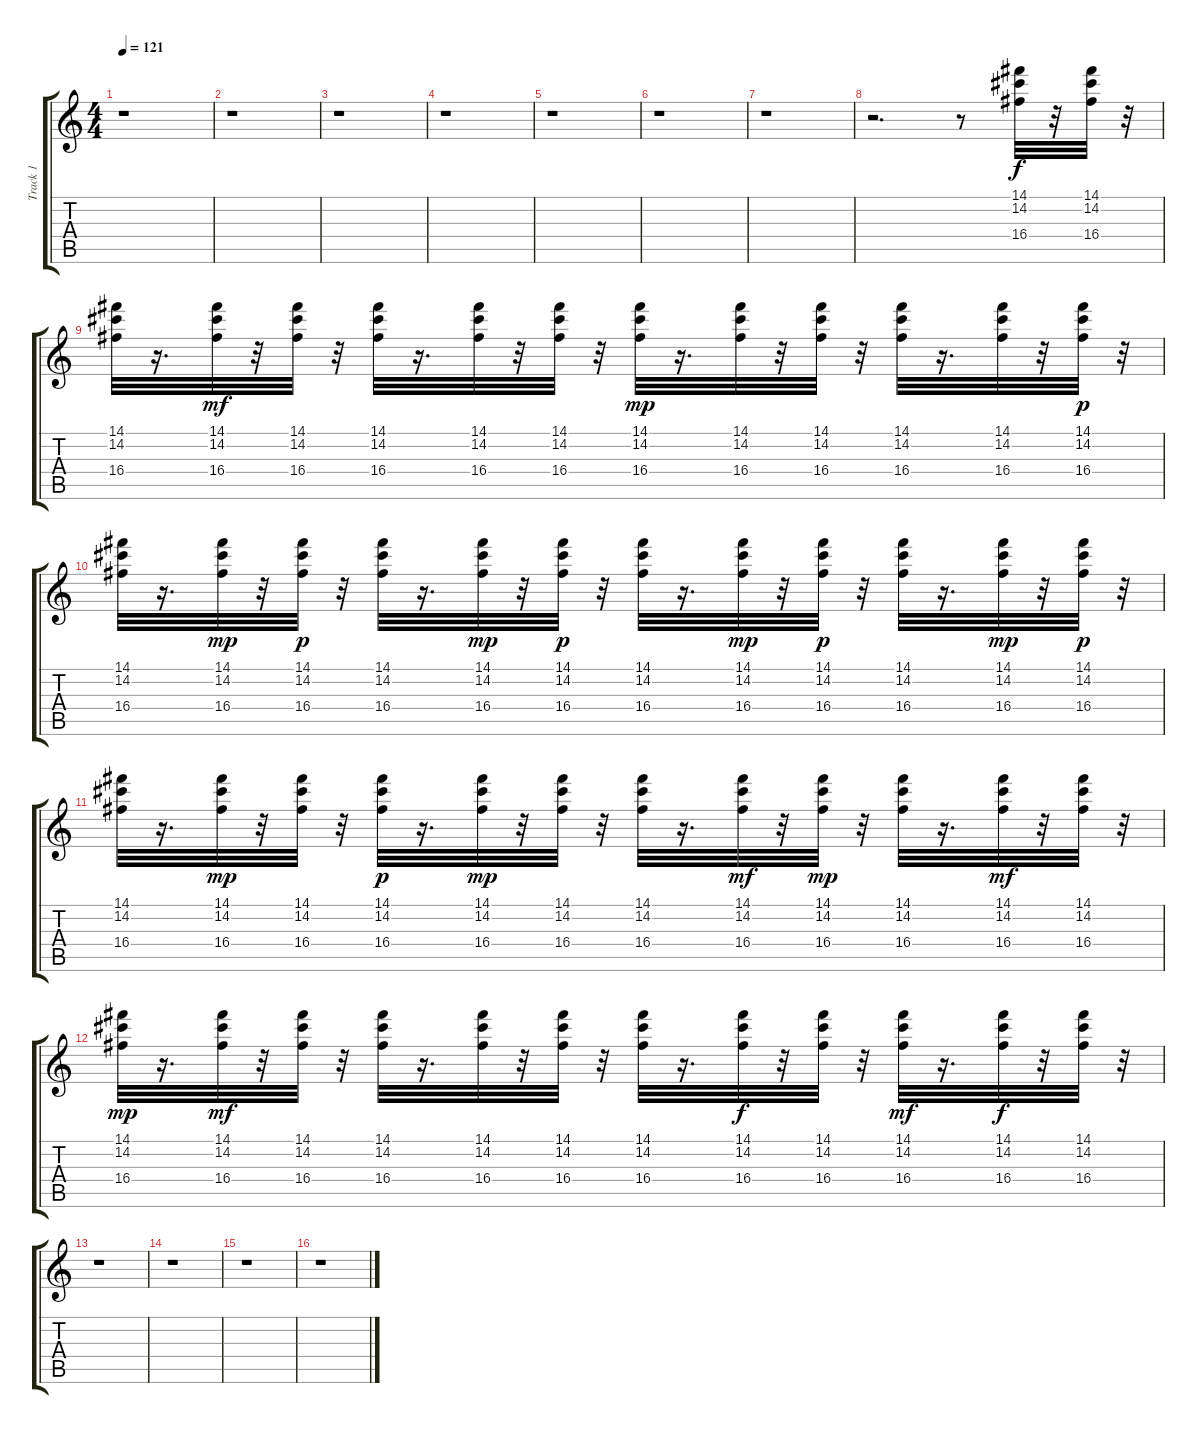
\track ("Track 1" "Track 1") {instrument electricguitarclean}
\staff {score tabs}
\tuning (E4 B3 G3 D3 A2 E2) {hide}
\ts (4 4)
\tempo 121
\clef g2
\ks c
r.1{dy f} |
r.1 |
r.1 |
r.1 |
r.1 |
r.1 |
r.1 |
r.2{d} r.8 (14.1 14.2 16.4).32 r.32 (14.1 14.2 16.4).32 r.32 |
(14.1 14.2 16.4).32 r.16{d} (14.1 14.2 16.4).32{dy mf} r.32 (14.1 14.2 16.4).32 r.32 (14.1 14.2 16.4).32 r.16{d} (14.1 14.2 16.4).32 r.32 (14.1 14.2 16.4).32 r.32 (14.1 14.2 16.4).32{dy mp} r.16{d} (14.1 14.2 16.4).32 r.32 (14.1 14.2 16.4).32 r.32 (14.1 14.2 16.4).32 r.16{d} (14.1 14.2 16.4).32 r.32 (14.1 14.2 16.4).32{dy p} r.32 |
(14.1 14.2 16.4).32 r.16{d} (14.1 14.2 16.4).32{dy mp} r.32 (14.1 14.2 16.4).32{dy p} r.32 (14.1 14.2 16.4).32 r.16{d} (14.1 14.2 16.4).32{dy mp} r.32 (14.1 14.2 16.4).32{dy p} r.32 (14.1 14.2 16.4).32 r.16{d} (14.1 14.2 16.4).32{dy mp} r.32 (14.1 14.2 16.4).32{dy p} r.32 (14.1 14.2 16.4).32 r.16{d} (14.1 14.2 16.4).32{dy mp} r.32 (14.1 14.2 16.4).32{dy p} r.32 |
(14.1 14.2 16.4).32 r.16{d} (14.1 14.2 16.4).32{dy mp} r.32 (14.1 14.2 16.4).32 r.32 (14.1 14.2 16.4).32{dy p} r.16{d} (14.1 14.2 16.4).32{dy mp} r.32 (14.1 14.2 16.4).32 r.32 (14.1 14.2 16.4).32 r.16{d} (14.1 14.2 16.4).32{dy mf} r.32 (14.1 14.2 16.4).32{dy mp} r.32 (14.1 14.2 16.4).32 r.16{d} (14.1 14.2 16.4).32{dy mf} r.32 (14.1 14.2 16.4).32 r.32 |
(14.1 14.2 16.4).32{dy mp} r.16{d} (14.1 14.2 16.4).32{dy mf} r.32 (14.1 14.2 16.4).32 r.32 (14.1 14.2 16.4).32 r.16{d} (14.1 14.2 16.4).32 r.32 (14.1 14.2 16.4).32 r.32 (14.1 14.2 16.4).32 r.16{d} (14.1 14.2 16.4).32{dy f} r.32 (14.1 14.2 16.4).32 r.32 (14.1 14.2 16.4).32{dy mf} r.16{d} (14.1 14.2 16.4).32{dy f} r.32 (14.1 14.2 16.4).32 r.32 |
r.1 |
r.1 |
r.1 |
r.1
